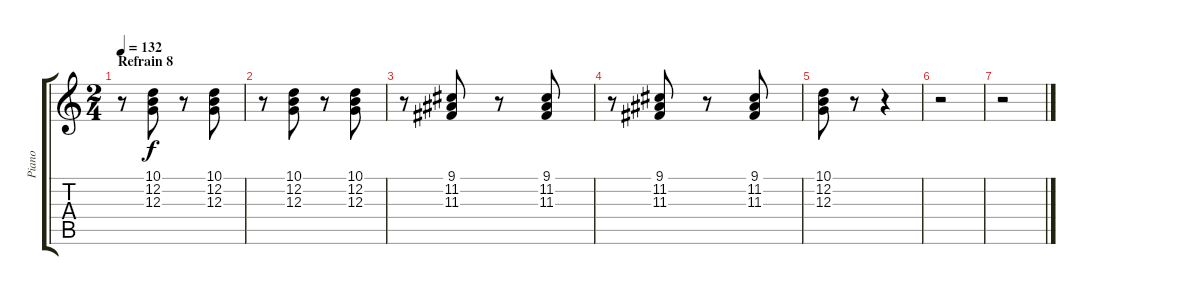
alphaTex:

\track ("Piano" "Piano") {instrument acousticgrandpiano}
\staff {score tabs}
\tuning (E4 B3 G3 D3 A2 E2) {hide}
\ts (2 4)
\section ("" "Refrain 8")
\tempo 132
\clef g2
\ks c
r.8{dy f} (10.1 12.2 12.3).8 r.8 (10.1 12.2 12.3).8 |
r.8 (10.1 12.2 12.3).8 r.8 (10.1 12.2 12.3).8 |
r.8 (9.1 11.2 11.3).8 r.8 (9.1 11.2 11.3).8 |
r.8 (9.1 11.2 11.3).8 r.8 (9.1 11.2 11.3).8 |
(10.1 12.2 12.3).8 r.8 r.4 |
r.2 |
r.2
